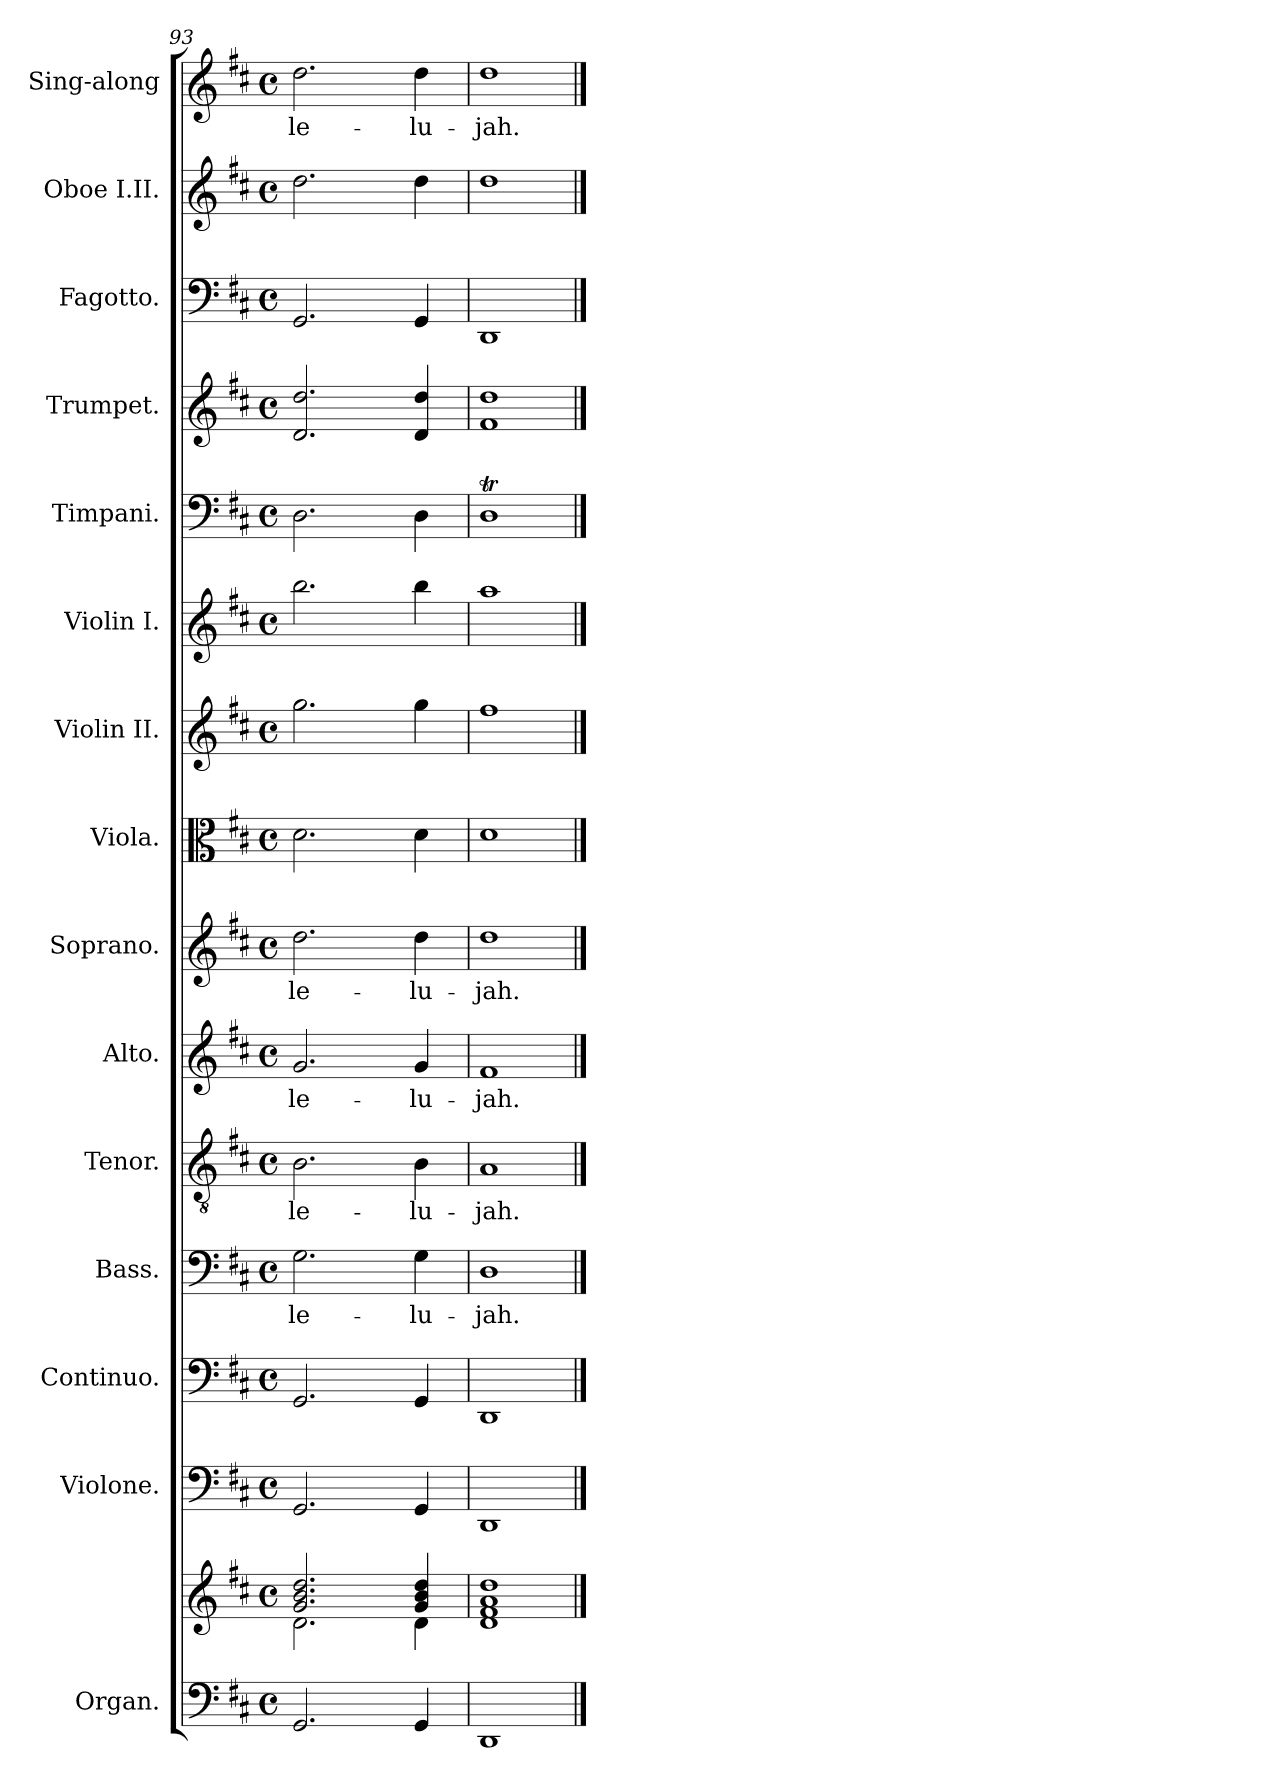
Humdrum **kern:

**kern	**kern	**kern	**kern	**kern	**text	**kern	**text	**kern	**text	**kern	**text	**kern	**kern	**kern	**kern	**kern	**kern	**kern	**kern	**text
*part15	*part15	*part14	*part13	*part12	*part12	*part11	*part11	*part10	*part10	*part9	*part9	*part8	*part7	*part6	*part5	*part4	*part3	*part2	*part1	*part1
*staff16	*staff15	*staff14	*staff13	*staff12	*staff12	*staff11	*staff11	*staff10	*staff10	*staff9	*staff9	*staff8	*staff7	*staff6	*staff5	*staff4	*staff3	*staff2	*staff1	*staff1
*I"Organ.	*	*I"Violone.	*I"Continuo.	*I"Bass.	*	*I"Tenor.	*	*I"Alto.	*	*I"Soprano.	*	*I"Viola.	*I"Violin II.	*I"Violin I.	*I"Timpani.	*I"Trumpet.	*I"Fagotto.	*I"Oboe I.II.	*I"Sing-along	*
*	*	*	*	*	*	*	*	*	*	*	*	*	*	*	*I'Timp	*I'Tpt	*	*I'Ob	*	*
*clefF4	*clefG2	*clefF4	*clefF4	*clefF4	*	*clefGv2	*	*clefG2	*	*clefG2	*	*clefC3	*clefG2	*clefG2	*clefF4	*clefG2	*clefF4	*clefG2	*clefG2	*
*	*	*ITrd7c12	*	*	*	*	*	*	*	*	*	*	*	*	*	*	*	*	*	*
*k[f#c#]	*k[f#c#]	*k[f#c#]	*k[f#c#]	*k[f#c#]	*	*k[f#c#]	*	*k[f#c#]	*	*k[f#c#]	*	*k[f#c#]	*k[f#c#]	*k[f#c#]	*k[f#c#]	*k[f#c#]	*k[f#c#]	*k[f#c#]	*k[f#c#]	*
*M4/4	*M4/4	*M4/4	*M4/4	*M4/4	*	*M4/4	*	*M4/4	*	*M4/4	*	*M4/4	*M4/4	*M4/4	*M4/4	*M4/4	*M4/4	*M4/4	*M4/4	*
*met(c)	*met(c)	*met(c)	*met(c)	*met(c)	*	*met(c)	*	*met(c)	*	*met(c)	*	*met(c)	*met(c)	*met(c)	*met(c)	*met(c)	*met(c)	*met(c)	*met(c)	*
*MM50	*MM50	*MM50	*MM50	*MM50	*	*MM50	*	*MM50	*	*MM50	*	*MM50	*MM50	*MM50	*MM50	*MM50	*MM50	*MM50	*MM50	*
=93	=93	=93	=93	=93	=93	=93	=93	=93	=93	=93	=93	=93	=93	=93	=93	=93	=93	=93	=93	=93
*	*^	*	*	*	*	*	*	*	*	*	*	*	*	*	*	*	*	*	*	*
!	!	!	!	!	!	!LO:LY:b	!	!LO:LY:b	!	!LO:LY:b	!	!LO:LY:b	!	!	!	!	!	!	!	!	!LO:LY:b
*	*	*	*	*	*	*	*	*	*	*	*	*	*	*	*	*	*	*	*	*^	*
*	*	*	*	*	*	*	*	*	*	*	*	*	*	*	*	*	*	*	*	*	*^	*
2.GG/	2.g!/ 2.b!/ 2.dd!/	2.d!\	2.GGG/	2.GG/	2.G\	-le-	2.B\	-le-	2.g/	-le-	2.dd\	-le-	2.d\	2.gg\	2.bb\	2.D\	2.d/ 2.dd/	2.GG/	2.dd\	2.dd\	4.ryy	2ryy	-le-
*	*	*	*	*	*	*	*	*	*	*	*	*	*	*	*	*	*	*	*	*MM45	*	*	*
.	.	.	.	.	.	.	.	.	.	.	.	.	.	.	.	.	.	.	.	.	2ryy	.	.
*	*	*	*	*	*	*	*	*	*	*	*	*	*	*	*	*	*	*	*	*MM40	*	*	*
.	.	.	.	.	.	.	.	.	.	.	.	.	.	.	.	.	.	.	.	.	.	2ryy	.
*	*	*	*	*	*	*	*	*	*	*	*	*	*	*	*	*	*	*	*	*MM30	*	*	*
!	!	!	!	!	!	!LO:LY:b	!	!LO:LY:b	!	!LO:LY:b	!	!LO:LY:b	!	!	!	!	!	!	!	!	!	!	!LO:LY:b
4GG/	4g!/ 4b!/ 4dd!/	4d!\	4GGG/	4GG/	4G\	-lu-	4B\	-lu-	4g/	-lu-	4dd\	-lu-	4d\	4gg\	4bb\	4D\	4d/ 4dd/	4GG/	4dd\	4dd\	.	.	-lu-
*	*	*	*	*	*	*	*	*	*	*	*	*	*	*	*	*	*	*	*	*MM20	*	*	*
.	.	.	.	.	.	.	.	.	.	.	.	.	.	.	.	.	.	.	.	.	8ryy	.	.
*	*	*	*	*	*	*	*	*	*	*	*	*	*	*	*	*	*	*	*	*v	*v	*v	*
=94	=94	=94	=94	=94	=94	=94	=94	=94	=94	=94	=94	=94	=94	=94	=94	=94	=94	=94	=94	=94	=94
*	*	*	*	*	*	*	*	*	*	*	*	*	*	*	*	*	*	*	*	*MM50	*
*	*	*	*	*	*	*	*	*	*	*	*	*	*	*	*	*	*	*	*	*^	*
*	*	*	*	*	*	*	*	*	*	*	*	*	*	*	*	*	*	*	*	*	*^	*
!	!	!	!	!	!	!LO:LY:b	!	!LO:LY:b	!	!LO:LY:b	!	!LO:LY:b	!	!	!	!	!	!	!	!	!	!	!LO:LY:b
*	*	*	*	*	*	*	*	*	*	*	*	*	*	*	*	*	*^	*	*	*v	*v	*v	*
1DD	1f#! 1a! 1dd!	1d!	1DDD	1DD	1D	-jah.	1A	-jah.	1f#	-jah.	1dd	-jah.	1d	1ff#	1aa	1DT	1dd	1f#	1DD	1dd	1dd	-jah.
*	*v	*v	*	*	*	*	*	*	*	*	*	*	*	*	*	*	*v	*v	*	*	*	*
==	==	==	==	==	==	==	==	==	==	==	==	==	==	==	==	==	==	==	==	==
*-	*-	*-	*-	*-	*-	*-	*-	*-	*-	*-	*-	*-	*-	*-	*-	*-	*-	*-	*-	*-
